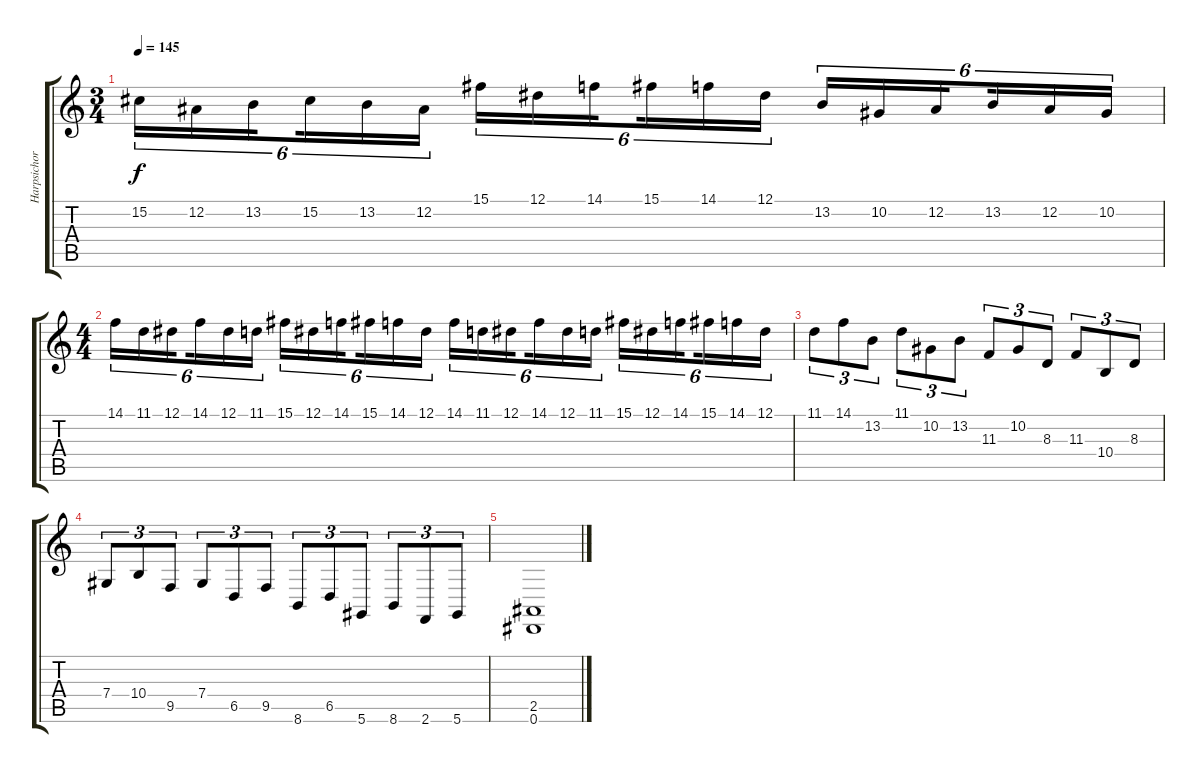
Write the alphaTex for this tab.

\track ("Harpsichord" "Harpsichor") {instrument harpsichord}
\staff {score tabs}
\tuning (Eb4 Bb3 Gb3 Db3 Ab2 Eb2) {hide}
\ts (3 4)
\tempo 145
\clef g2
\ks c
15.2.16{tu (6 4) dy f} 12.2.16{tu (6 4)} 13.2.16{tu (6 4) beam splitsecondary} 15.2.16{tu (6 4)} 13.2.16{tu (6 4)} 12.2.16{tu (6 4)} 15.1.16{tu (6 4)} 12.1.16{tu (6 4)} 14.1.16{tu (6 4) beam splitsecondary} 15.1.16{tu (6 4)} 14.1.16{tu (6 4)} 12.1.16{tu (6 4)} 13.2.16{tu (6 4)} 10.2.16{tu (6 4)} 12.2.16{tu (6 4) beam splitsecondary} 13.2.16{tu (6 4)} 12.2.16{tu (6 4)} 10.2.16{tu (6 4)} |
\ts (4 4)
14.1.16{tu (6 4)} 11.1.16{tu (6 4)} 12.1.16{tu (6 4) beam splitsecondary} 14.1.16{tu (6 4)} 12.1.16{tu (6 4)} 11.1.16{tu (6 4)} 15.1.16{tu (6 4)} 12.1.16{tu (6 4)} 14.1.16{tu (6 4) beam splitsecondary} 15.1.16{tu (6 4)} 14.1.16{tu (6 4)} 12.1.16{tu (6 4)} 14.1.16{tu (6 4)} 11.1.16{tu (6 4)} 12.1.16{tu (6 4) beam splitsecondary} 14.1.16{tu (6 4)} 12.1.16{tu (6 4)} 11.1.16{tu (6 4)} 15.1.16{tu (6 4)} 12.1.16{tu (6 4)} 14.1.16{tu (6 4) beam splitsecondary} 15.1.16{tu (6 4)} 14.1.16{tu (6 4)} 12.1.16{tu (6 4)} |
11.1.8{tu (3 2)} 14.1.8{tu (3 2)} 13.2.8{tu (3 2)} 11.1.8{tu (3 2)} 10.2.8{tu (3 2)} 13.2.8{tu (3 2)} 11.3.8{tu (3 2)} 10.2.8{tu (3 2)} 8.3.8{tu (3 2)} 11.3.8{tu (3 2)} 10.4.8{tu (3 2)} 8.3.8{tu (3 2)} |
7.4.8{tu (3 2)} 10.4.8{tu (3 2)} 9.5.8{tu (3 2)} 7.4.8{tu (3 2)} 6.5.8{tu (3 2)} 9.5.8{tu (3 2)} 8.6.8{tu (3 2)} 6.5.8{tu (3 2)} 5.6.8{tu (3 2)} 8.6.8{tu (3 2)} 2.6.8{tu (3 2)} 5.6.8{tu (3 2)} |
(2.5 0.6).1
